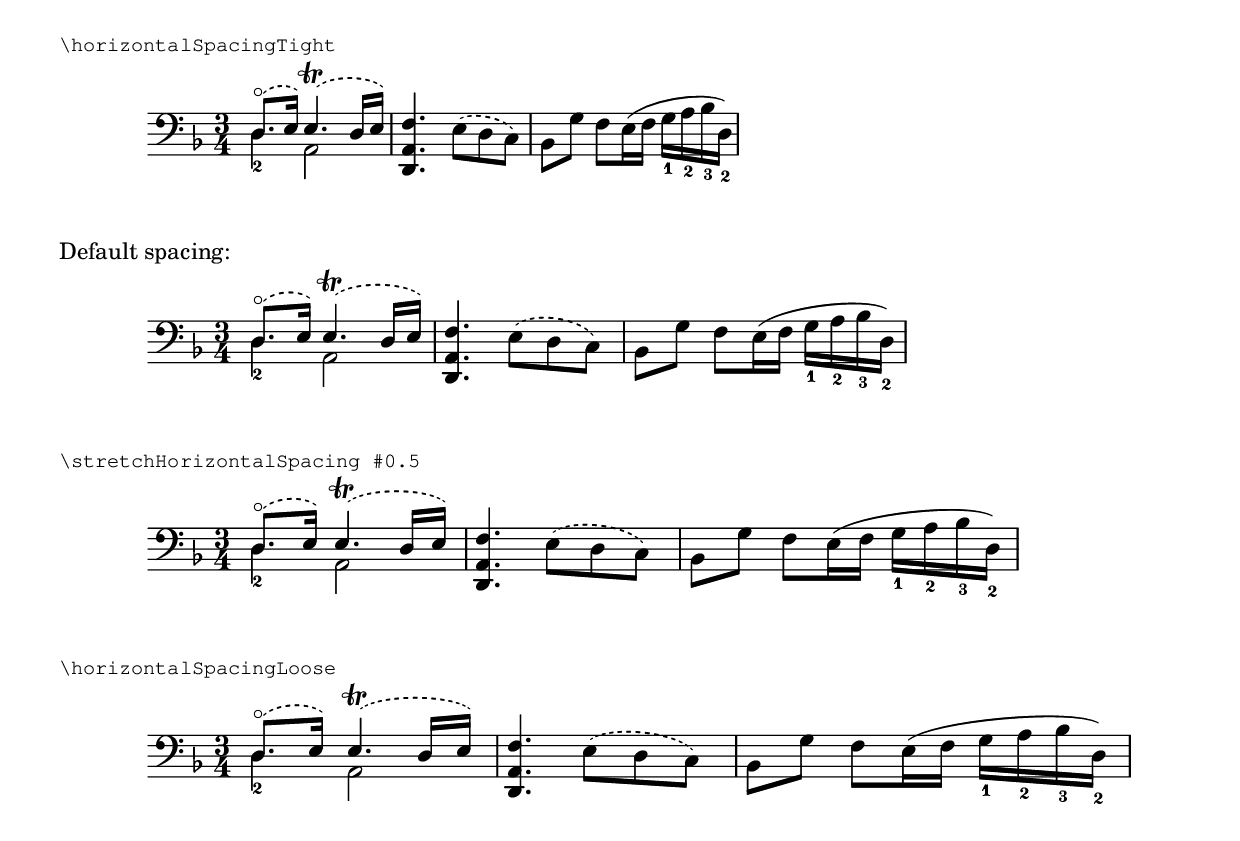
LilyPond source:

\version "2.17.25"

\header {
  snippet-title = "Adjusting horizontal spacing"
  snippet-author = "David Nalesnik, Janek Warchoł"
  snippet-description = \markup {
    Sometimes you want to change horizontal spacing relative to what
    LilyPond calculated by default.  You could do this by overriding
    common-shortest-duration property of the SpacingSpanner, but that
    requires some tial-and-error to figure out what values make the
    spacing tighter, and what values make it looser.  Additionally,
    this is different for different pieces - in one piece overriding
    common-shortest-duration to 1/8 may make the spacing looser than
    the default, but in another piece it may make the spacing tighter.

    This function allows you to adjust spacing without having to
    figure out anything.  Positive values make spacing looser,
    negative make it tighter, working similarly in any score.
    There are two predefined “shorthands”.

    This can also be used inside a "\layout" block.
  }
  % add comma-separated tags to make searching more effective:
  tags = "horizontal spacing, common shortest duration"
  % is this snippet ready?  See meta/status-values.md
  status = "official"
}

%%%%%%%%%%%%%%%%%%%%%%%%%%
% here goes the snippet: %
%%%%%%%%%%%%%%%%%%%%%%%%%%

stretchHorizontalSpacing =
#(define-music-function (parser location exponent) (number?)
   (_i "This function determines the default value of the property
@var{common-shortest-duration} and multiplies it by a moment
derived from the @var{exponent} passed as an argument.
Negative values of @var{exponent} make the spacing tighter,
while positive values make the spacing looser.
")
   #{
     \override Score.SpacingSpanner.common-shortest-duration =
     #(lambda (grob)
        (let* ((func (assoc-get 'common-shortest-duration
                       (reverse (ly:grob-basic-properties grob))))
               (default-value (func grob))
               ;; When dealing with moments, we need to operate on an
               ;; exponential scale. We use 'inexact->exact' to make sure
               ;; that 'rationalize' will return an exact result as well.
               (factor (inexact->exact (expt 2 (- 0 exponent))))
               ;; The second argument to 'rationalize' has to be fairly
               ;; small to allow lots of stretching/squeezing.
               (multiplier (ly:make-moment (rationalize factor 1/2000))))
          (ly:moment-mul default-value multiplier)))
   #})

horizontalSpacingLoose = \stretchHorizontalSpacing #1
horizontalSpacingTight = \stretchHorizontalSpacing #-1

music = \relative c {
  \clef "bass"
  \key d \minor
  \time 3/4
  \mergeDifferentlyDottedOn
  <<
    { \slurDashed d8.-\flageolet( e16) e4.-\trill( d16 e) }
    \\
    { d4_2 a2 }
  >>
  \slurDashed
  <f' a, d,>4. e8( d c)
  \slurSolid
  bes8 g' f e16( f g_1 a_2 bes_3 d,_2)
}

\markup { \smaller \typewriter "\horizontalSpacingTight" }
\new Staff {
  \horizontalSpacingTight
  \music
}

\markup "Default spacing:"
\new Staff {
  \music
}

\markup { \smaller \typewriter "\stretchHorizontalSpacing #0.5" }
\new Staff {
  \stretchHorizontalSpacing #0.5
  \music
}
\markup { \smaller \typewriter "\horizontalSpacingLoose" }
\new Staff {
  \horizontalSpacingLoose
  \music
}

